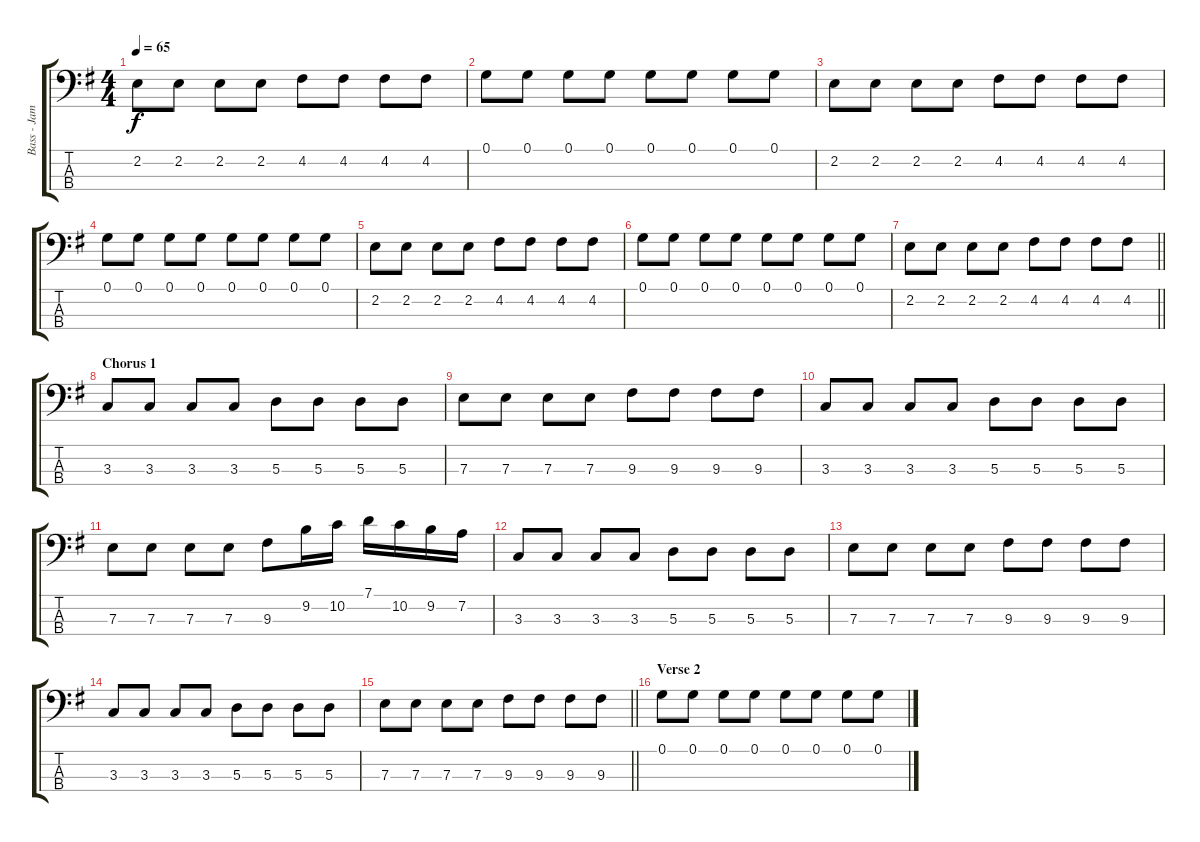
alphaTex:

\track ("Bass - James Johnston" "Bass - Jam") {instrument electricbassfinger}
\staff {score tabs}
\tuning (G2 D2 A1 D1) {hide}
\ts (4 4)
\tempo 65
\clef f4
\ks g
2.2.8{dy f} 2.2.8 2.2.8 2.2.8 4.2.8 4.2.8 4.2.8 4.2.8 |
0.1.8 0.1.8 0.1.8 0.1.8 0.1.8 0.1.8 0.1.8 0.1.8 |
2.2.8 2.2.8 2.2.8 2.2.8 4.2.8 4.2.8 4.2.8 4.2.8 |
0.1.8 0.1.8 0.1.8 0.1.8 0.1.8 0.1.8 0.1.8 0.1.8 |
2.2.8 2.2.8 2.2.8 2.2.8 4.2.8 4.2.8 4.2.8 4.2.8 |
0.1.8 0.1.8 0.1.8 0.1.8 0.1.8 0.1.8 0.1.8 0.1.8 |
\barLineRight lightlight
2.2.8 2.2.8 2.2.8 2.2.8 4.2.8 4.2.8 4.2.8 4.2.8 |
\section ("" "Chorus 1")
3.3.8 3.3.8 3.3.8 3.3.8 5.3.8 5.3.8 5.3.8 5.3.8 |
7.3.8 7.3.8 7.3.8 7.3.8 9.3.8 9.3.8 9.3.8 9.3.8 |
3.3.8 3.3.8 3.3.8 3.3.8 5.3.8 5.3.8 5.3.8 5.3.8 |
7.3.8 7.3.8 7.3.8 7.3.8 9.3.8 9.2.16 10.2.16 7.1.16 10.2.16 9.2.16 7.2.16 |
3.3.8 3.3.8 3.3.8 3.3.8 5.3.8 5.3.8 5.3.8 5.3.8 |
7.3.8 7.3.8 7.3.8 7.3.8 9.3.8 9.3.8 9.3.8 9.3.8 |
3.3.8 3.3.8 3.3.8 3.3.8 5.3.8 5.3.8 5.3.8 5.3.8 |
\barLineRight lightlight
7.3.8 7.3.8 7.3.8 7.3.8 9.3.8 9.3.8 9.3.8 9.3.8 |
\section ("" "Verse 2")
0.1.8 0.1.8 0.1.8 0.1.8 0.1.8 0.1.8 0.1.8 0.1.8
